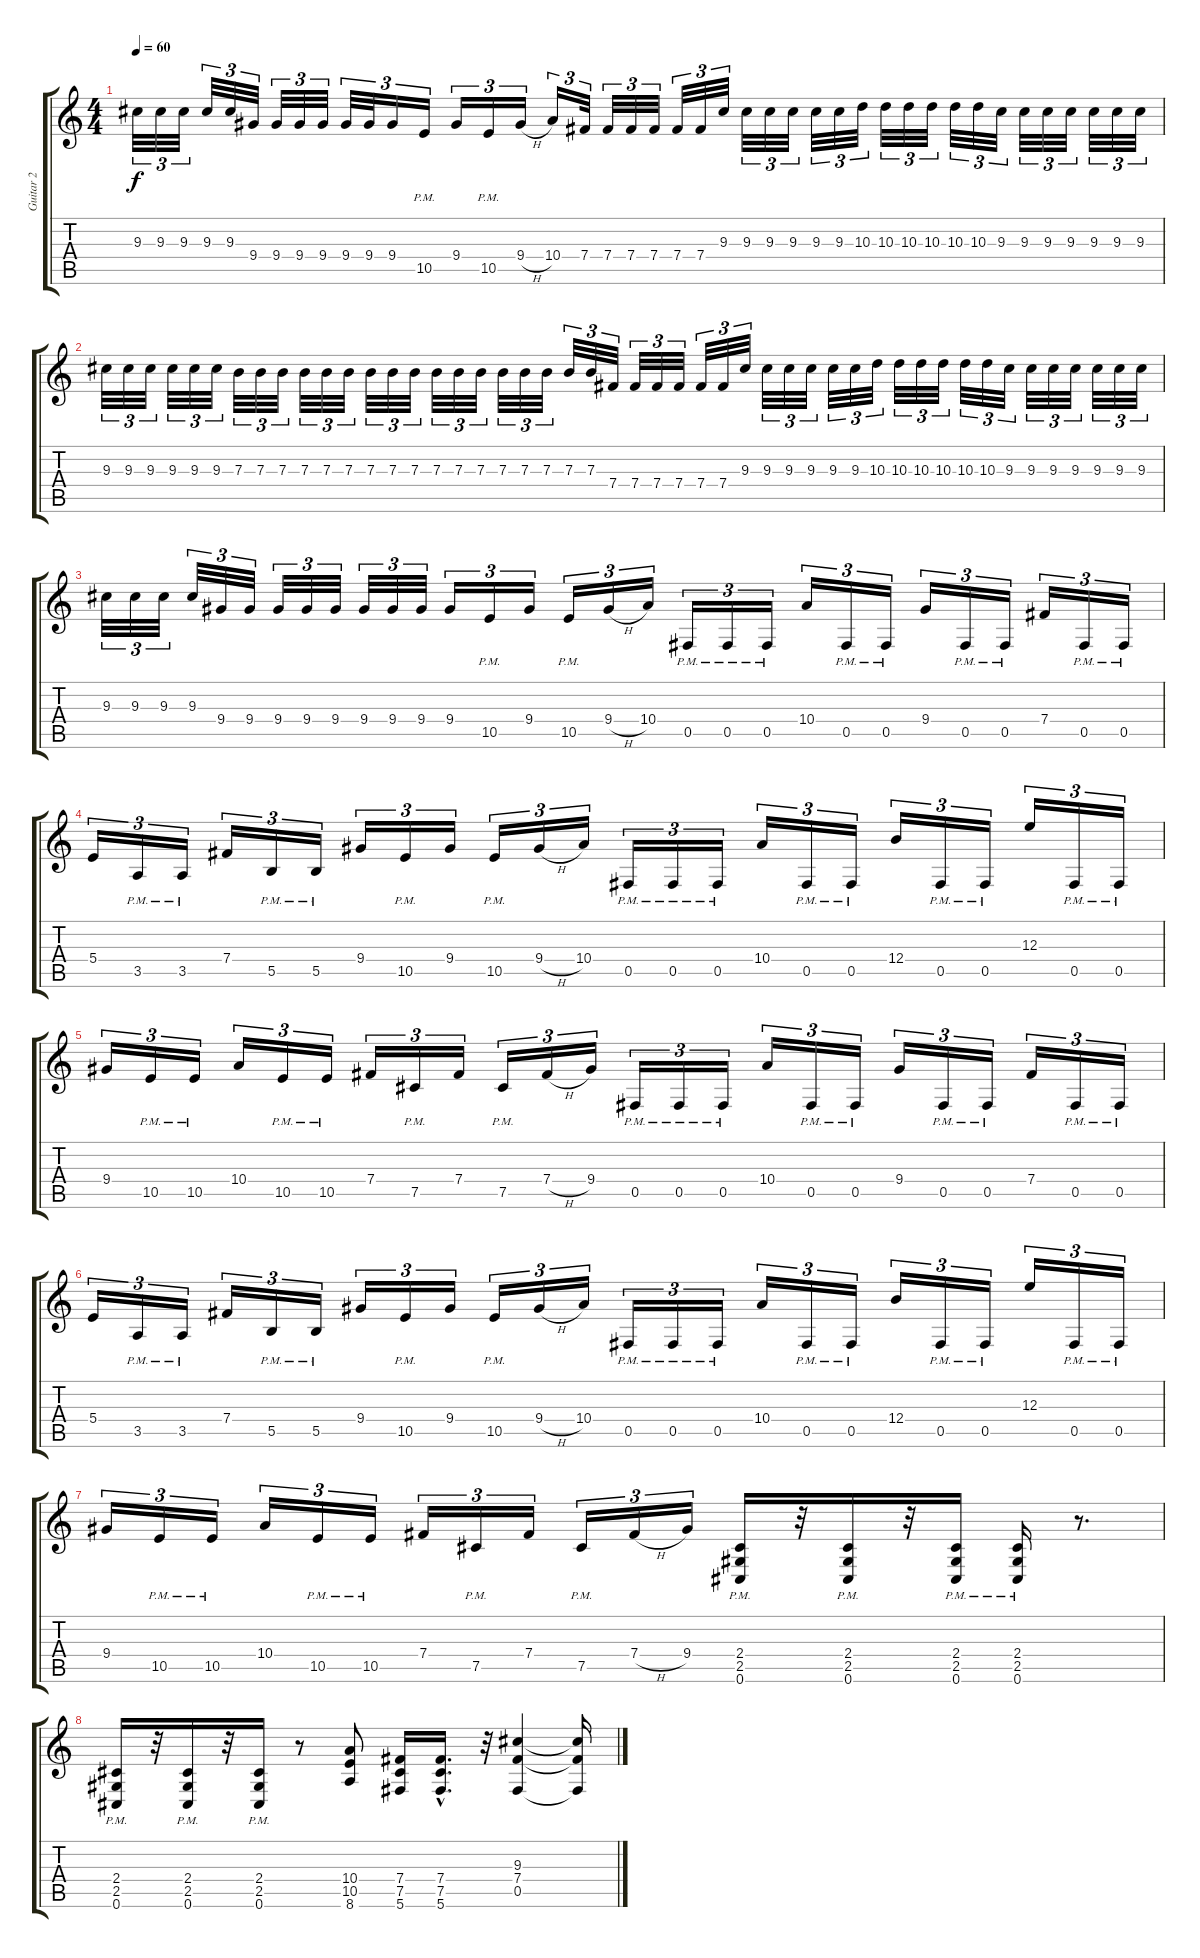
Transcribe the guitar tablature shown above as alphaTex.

\track ("Guitar 2" "Guitar 2") {instrument distortionguitar}
\staff {score tabs}
\tuning (Db4 Ab3 E3 B2 Gb2 Db2) {hide}
\ts (4 4)
\tempo 60
\clef g2
\ks c
9.3.32{tu (3 2) dy f} 9.3.32{tu (3 2)} 9.3.32{tu (3 2)} 9.3.32{tu (3 2)} 9.3.32{tu (3 2)} 9.4.32{tu (3 2)} 9.4.32{tu (3 2)} 9.4.32{tu (3 2)} 9.4.32{tu (3 2)} 9.4.32{tu (3 2)} 9.4.32{tu (3 2)} 9.4.16{tu (3 2)} 10.5{pm}.16{tu (3 2)} 9.4.16{tu (3 2)} 10.5{pm}.16{tu (3 2)} 9.4{h}.16{tu (3 2)} 10.4.16{tu (3 2)} 7.4.32{tu (3 2)} 7.4.32{tu (3 2)} 7.4.32{tu (3 2)} 7.4.32{tu (3 2)} 7.4.32{tu (3 2)} 7.4.32{tu (3 2)} 9.3.32{tu (3 2)} 9.3.32{tu (3 2)} 9.3.32{tu (3 2)} 9.3.32{tu (3 2)} 9.3.32{tu (3 2)} 9.3.32{tu (3 2)} 10.3.32{tu (3 2)} 10.3.32{tu (3 2)} 10.3.32{tu (3 2)} 10.3.32{tu (3 2)} 10.3.32{tu (3 2)} 10.3.32{tu (3 2)} 9.3.32{tu (3 2)} 9.3.32{tu (3 2)} 9.3.32{tu (3 2)} 9.3.32{tu (3 2)} 9.3.32{tu (3 2)} 9.3.32{tu (3 2)} 9.3.32{tu (3 2)} |
9.3.32{tu (3 2)} 9.3.32{tu (3 2)} 9.3.32{tu (3 2)} 9.3.32{tu (3 2)} 9.3.32{tu (3 2)} 9.3.32{tu (3 2)} 7.3.32{tu (3 2)} 7.3.32{tu (3 2)} 7.3.32{tu (3 2)} 7.3.32{tu (3 2)} 7.3.32{tu (3 2)} 7.3.32{tu (3 2)} 7.3.32{tu (3 2)} 7.3.32{tu (3 2)} 7.3.32{tu (3 2)} 7.3.32{tu (3 2)} 7.3.32{tu (3 2)} 7.3.32{tu (3 2)} 7.3.32{tu (3 2)} 7.3.32{tu (3 2)} 7.3.32{tu (3 2)} 7.3.32{tu (3 2)} 7.3.32{tu (3 2)} 7.4.32{tu (3 2)} 7.4.32{tu (3 2)} 7.4.32{tu (3 2)} 7.4.32{tu (3 2)} 7.4.32{tu (3 2)} 7.4.32{tu (3 2)} 9.3.32{tu (3 2)} 9.3.32{tu (3 2)} 9.3.32{tu (3 2)} 9.3.32{tu (3 2)} 9.3.32{tu (3 2)} 9.3.32{tu (3 2)} 10.3.32{tu (3 2)} 10.3.32{tu (3 2)} 10.3.32{tu (3 2)} 10.3.32{tu (3 2)} 10.3.32{tu (3 2)} 10.3.32{tu (3 2)} 9.3.32{tu (3 2)} 9.3.32{tu (3 2)} 9.3.32{tu (3 2)} 9.3.32{tu (3 2)} 9.3.32{tu (3 2)} 9.3.32{tu (3 2)} 9.3.32{tu (3 2)} |
9.3.32{tu (3 2)} 9.3.32{tu (3 2)} 9.3.32{tu (3 2)} 9.3.32{tu (3 2)} 9.4.32{tu (3 2)} 9.4.32{tu (3 2)} 9.4.32{tu (3 2)} 9.4.32{tu (3 2)} 9.4.32{tu (3 2)} 9.4.32{tu (3 2)} 9.4.32{tu (3 2)} 9.4.32{tu (3 2)} 9.4.16{tu (3 2)} 10.5{pm}.16{tu (3 2)} 9.4.16{tu (3 2)} 10.5{pm}.16{tu (3 2)} 9.4{h}.16{tu (3 2)} 10.4.16{tu (3 2)} 0.5{pm}.16{tu (3 2)} 0.5{pm}.16{tu (3 2)} 0.5{pm}.16{tu (3 2)} 10.4.16{tu (3 2)} 0.5{pm}.16{tu (3 2)} 0.5{pm}.16{tu (3 2)} 9.4.16{tu (3 2)} 0.5{pm}.16{tu (3 2)} 0.5{pm}.16{tu (3 2)} 7.4.16{tu (3 2)} 0.5{pm}.16{tu (3 2)} 0.5{pm}.16{tu (3 2)} |
5.4.16{tu (3 2)} 3.5{pm}.16{tu (3 2)} 3.5{pm}.16{tu (3 2)} 7.4.16{tu (3 2)} 5.5{pm}.16{tu (3 2)} 5.5{pm}.16{tu (3 2)} 9.4.16{tu (3 2)} 10.5{pm}.16{tu (3 2)} 9.4.16{tu (3 2)} 10.5{pm}.16{tu (3 2)} 9.4{h}.16{tu (3 2)} 10.4.16{tu (3 2)} 0.5{pm}.16{tu (3 2)} 0.5{pm}.16{tu (3 2)} 0.5{pm}.16{tu (3 2)} 10.4.16{tu (3 2)} 0.5{pm}.16{tu (3 2)} 0.5{pm}.16{tu (3 2)} 12.4.16{tu (3 2)} 0.5{pm}.16{tu (3 2)} 0.5{pm}.16{tu (3 2)} 12.3.16{tu (3 2)} 0.5{pm}.16{tu (3 2)} 0.5{pm}.16{tu (3 2)} |
9.4.16{tu (3 2)} 10.5{pm}.16{tu (3 2)} 10.5{pm}.16{tu (3 2)} 10.4.16{tu (3 2)} 10.5{pm}.16{tu (3 2)} 10.5{pm}.16{tu (3 2)} 7.4.16{tu (3 2)} 7.5{pm}.16{tu (3 2)} 7.4.16{tu (3 2)} 7.5{pm}.16{tu (3 2)} 7.4{h}.16{tu (3 2)} 9.4.16{tu (3 2)} 0.5{pm}.16{tu (3 2)} 0.5{pm}.16{tu (3 2)} 0.5{pm}.16{tu (3 2)} 10.4.16{tu (3 2)} 0.5{pm}.16{tu (3 2)} 0.5{pm}.16{tu (3 2)} 9.4.16{tu (3 2)} 0.5{pm}.16{tu (3 2)} 0.5{pm}.16{tu (3 2)} 7.4.16{tu (3 2)} 0.5{pm}.16{tu (3 2)} 0.5{pm}.16{tu (3 2)} |
5.4.16{tu (3 2)} 3.5{pm}.16{tu (3 2)} 3.5{pm}.16{tu (3 2)} 7.4.16{tu (3 2)} 5.5{pm}.16{tu (3 2)} 5.5{pm}.16{tu (3 2)} 9.4.16{tu (3 2)} 10.5{pm}.16{tu (3 2)} 9.4.16{tu (3 2)} 10.5{pm}.16{tu (3 2)} 9.4{h}.16{tu (3 2)} 10.4.16{tu (3 2)} 0.5{pm}.16{tu (3 2)} 0.5{pm}.16{tu (3 2)} 0.5{pm}.16{tu (3 2)} 10.4.16{tu (3 2)} 0.5{pm}.16{tu (3 2)} 0.5{pm}.16{tu (3 2)} 12.4.16{tu (3 2)} 0.5{pm}.16{tu (3 2)} 0.5{pm}.16{tu (3 2)} 12.3.16{tu (3 2)} 0.5{pm}.16{tu (3 2)} 0.5{pm}.16{tu (3 2)} |
9.4.16{tu (3 2)} 10.5{pm}.16{tu (3 2)} 10.5{pm}.16{tu (3 2)} 10.4.16{tu (3 2)} 10.5{pm}.16{tu (3 2)} 10.5{pm}.16{tu (3 2)} 7.4.16{tu (3 2)} 7.5{pm}.16{tu (3 2)} 7.4.16{tu (3 2)} 7.5{pm}.16{tu (3 2)} 7.4{h}.16{tu (3 2)} 9.4.16{tu (3 2)} (2.4 2.5{pm} 0.6).16 r.32 (2.4 2.5{pm} 0.6).16 r.32 (2.4 2.5{pm} 0.6).16 (2.4 2.5{pm} 0.6).16 r.8{d} |
(2.4{pm} 2.5 0.6).16 r.32 (2.4{pm} 2.5 0.6).16 r.32 (2.4{pm} 2.5 0.6).16 r.8 (10.4 10.5 8.6).8 (7.4 7.5 5.6).16 (7.4{hac} 7.5{hac} 5.6{hac}).16{d} r.32 (9.3 7.4 0.5).4 (9.3{t} 7.4{t} 0.5{t}).16
